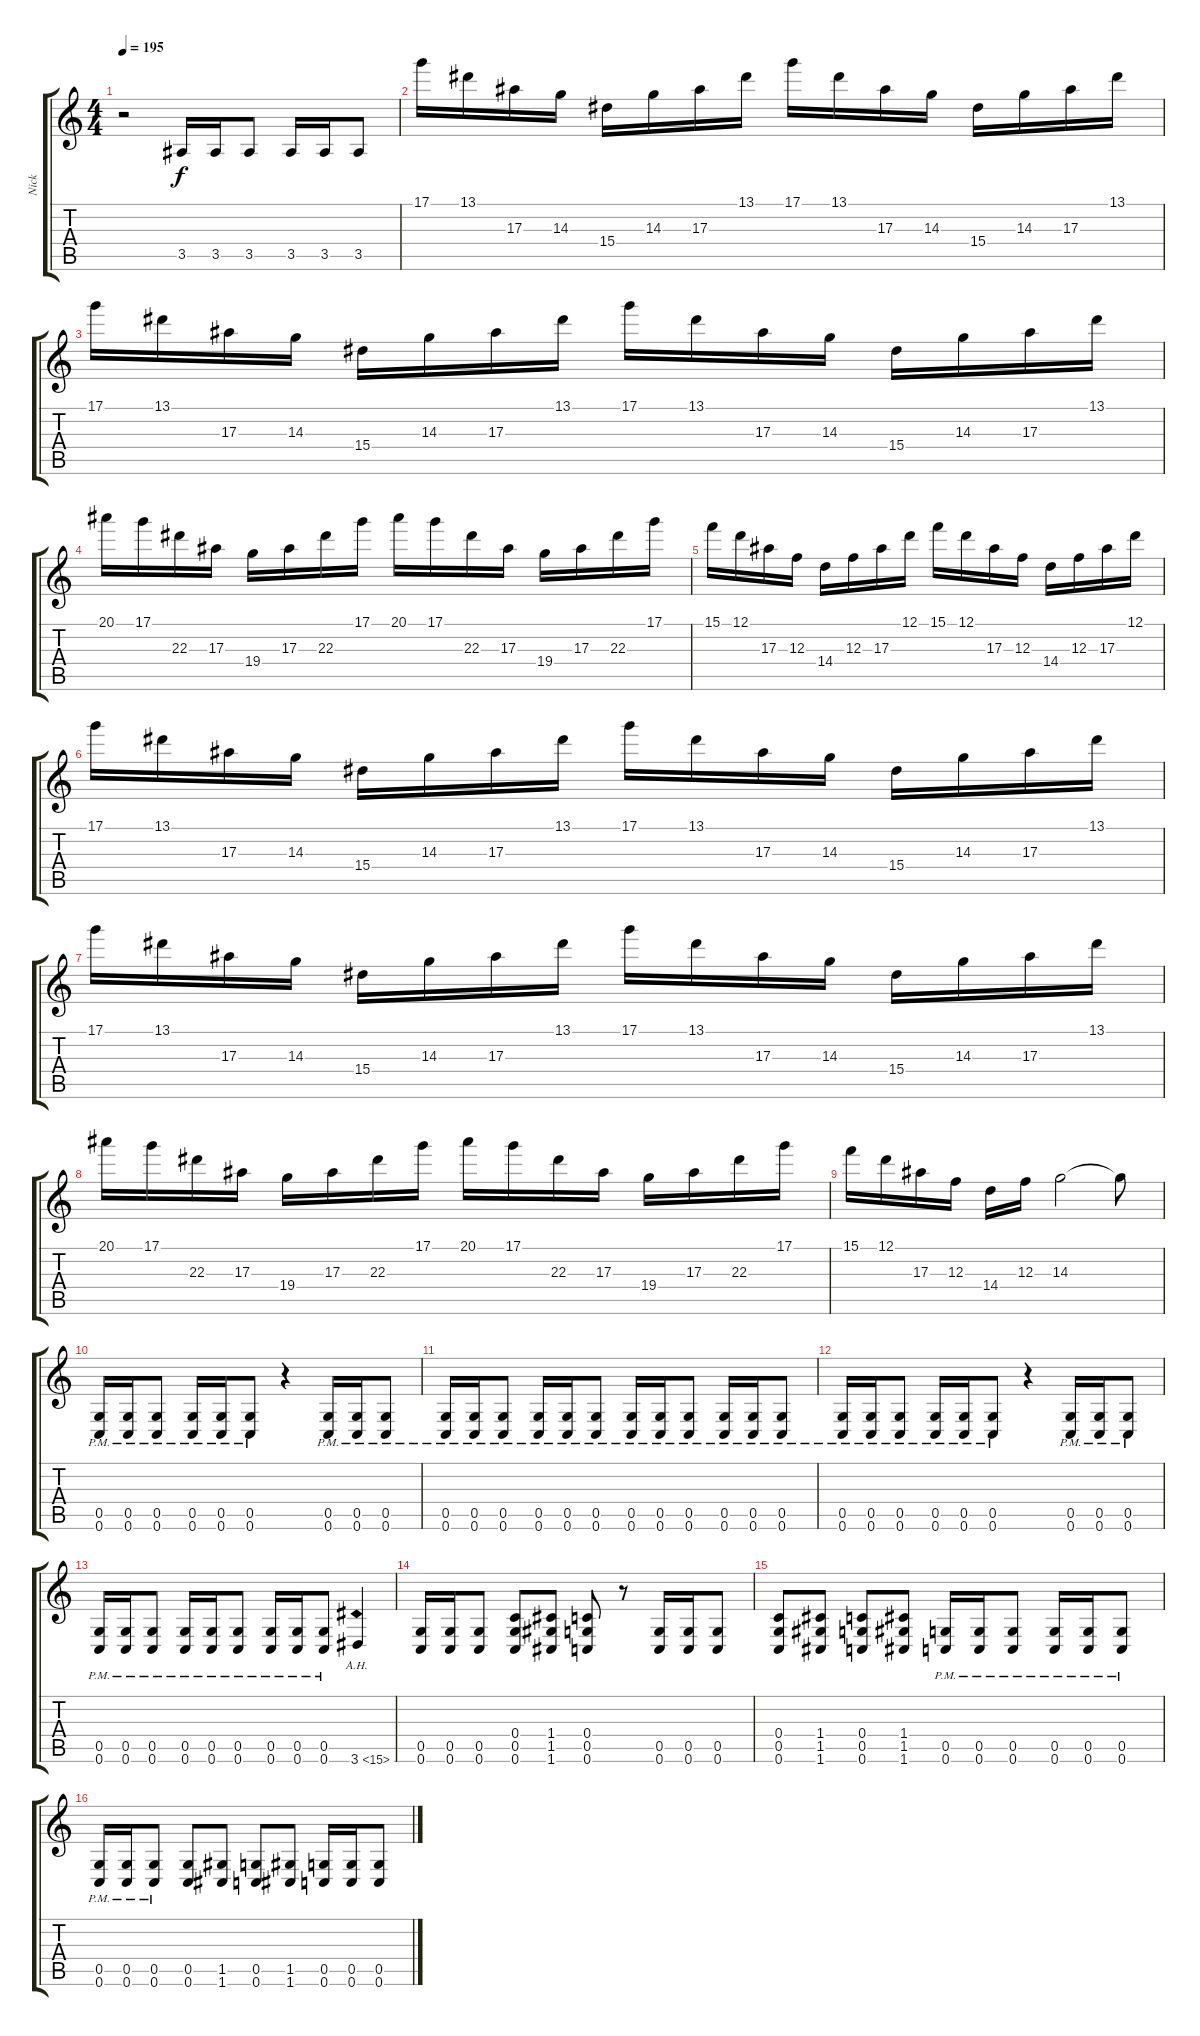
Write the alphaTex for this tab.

\track ("Nick" "Nick") {instrument distortionguitar}
\staff {score tabs}
\tuning (D4 A3 F3 C3 G2 C2) {hide}
\ts (4 4)
\tempo 195
\clef g2
\ks c
r.2{dy f} 3.5.16 3.5.16 3.5.8 3.5.16 3.5.16 3.5.8 |
17.1.16 13.1.16 17.3.16 14.3.16 15.4.16 14.3.16 17.3.16 13.1.16 17.1.16 13.1.16 17.3.16 14.3.16 15.4.16 14.3.16 17.3.16 13.1.16 |
17.1.16 13.1.16 17.3.16 14.3.16 15.4.16 14.3.16 17.3.16 13.1.16 17.1.16 13.1.16 17.3.16 14.3.16 15.4.16 14.3.16 17.3.16 13.1.16 |
20.1.16 17.1.16 22.3.16 17.3.16 19.4.16 17.3.16 22.3.16 17.1.16 20.1.16 17.1.16 22.3.16 17.3.16 19.4.16 17.3.16 22.3.16 17.1.16 |
15.1.16 12.1.16 17.3.16 12.3.16 14.4.16 12.3.16 17.3.16 12.1.16 15.1.16 12.1.16 17.3.16 12.3.16 14.4.16 12.3.16 17.3.16 12.1.16 |
17.1.16 13.1.16 17.3.16 14.3.16 15.4.16 14.3.16 17.3.16 13.1.16 17.1.16 13.1.16 17.3.16 14.3.16 15.4.16 14.3.16 17.3.16 13.1.16 |
17.1.16 13.1.16 17.3.16 14.3.16 15.4.16 14.3.16 17.3.16 13.1.16 17.1.16 13.1.16 17.3.16 14.3.16 15.4.16 14.3.16 17.3.16 13.1.16 |
20.1.16 17.1.16 22.3.16 17.3.16 19.4.16 17.3.16 22.3.16 17.1.16 20.1.16 17.1.16 22.3.16 17.3.16 19.4.16 17.3.16 22.3.16 17.1.16 |
15.1.16 12.1.16 17.3.16 12.3.16 14.4.16 12.3.16 14.3.2 14.3{t}.8 |
(0.5{pm} 0.6{pm}).16 (0.5{pm} 0.6{pm}).16 (0.5{pm} 0.6{pm}).8 (0.5{pm} 0.6{pm}).16 (0.5{pm} 0.6{pm}).16 (0.5{pm} 0.6{pm}).8 r.4 (0.5{pm} 0.6{pm}).16 (0.5{pm} 0.6{pm}).16 (0.5{pm} 0.6{pm}).8 |
(0.5{pm} 0.6{pm}).16 (0.5{pm} 0.6{pm}).16 (0.5{pm} 0.6{pm}).8 (0.5{pm} 0.6{pm}).16 (0.5{pm} 0.6{pm}).16 (0.5{pm} 0.6{pm}).8 (0.5{pm} 0.6{pm}).16 (0.5{pm} 0.6{pm}).16 (0.5{pm} 0.6{pm}).8 (0.5{pm} 0.6{pm}).16 (0.5{pm} 0.6{pm}).16 (0.5{pm} 0.6{pm}).8 |
(0.5{pm} 0.6{pm}).16 (0.5{pm} 0.6{pm}).16 (0.5{pm} 0.6{pm}).8 (0.5{pm} 0.6{pm}).16 (0.5{pm} 0.6{pm}).16 (0.5{pm} 0.6{pm}).8 r.4 (0.5{pm} 0.6{pm}).16 (0.5{pm} 0.6{pm}).16 (0.5{pm} 0.6{pm}).8 |
(0.5{pm} 0.6{pm}).16 (0.5{pm} 0.6{pm}).16 (0.5{pm} 0.6{pm}).8 (0.5{pm} 0.6{pm}).16 (0.5{pm} 0.6{pm}).16 (0.5{pm} 0.6{pm}).8 (0.5{pm} 0.6{pm}).16 (0.5{pm} 0.6{pm}).16 (0.5{pm} 0.6{pm}).8 3.6{ah 12}.4 |
(0.5 0.6).16 (0.5 0.6).16 (0.5 0.6).8 (0.4 0.5 0.6).8 (1.4 1.5 1.6).8 (0.4 0.5 0.6).8 r.8 (0.5 0.6).16 (0.5 0.6).16 (0.5 0.6).8 |
(0.4 0.5 0.6).8 (1.4 1.5 1.6).8 (0.4 0.5 0.6).8 (1.4 1.5 1.6).8 (0.5{pm} 0.6{pm}).16 (0.5{pm} 0.6{pm}).16 (0.5{pm} 0.6{pm}).8 (0.5{pm} 0.6{pm}).16 (0.5{pm} 0.6{pm}).16 (0.5{pm} 0.6{pm}).8 |
(0.5{pm} 0.6{pm}).16 (0.5{pm} 0.6{pm}).16 (0.5{pm} 0.6{pm}).8 (0.5 0.6).8 (1.5 1.6).8 (0.5 0.6).8 (1.5 1.6).8 (0.5 0.6).16 (0.5 0.6).16 (0.5 0.6).8
